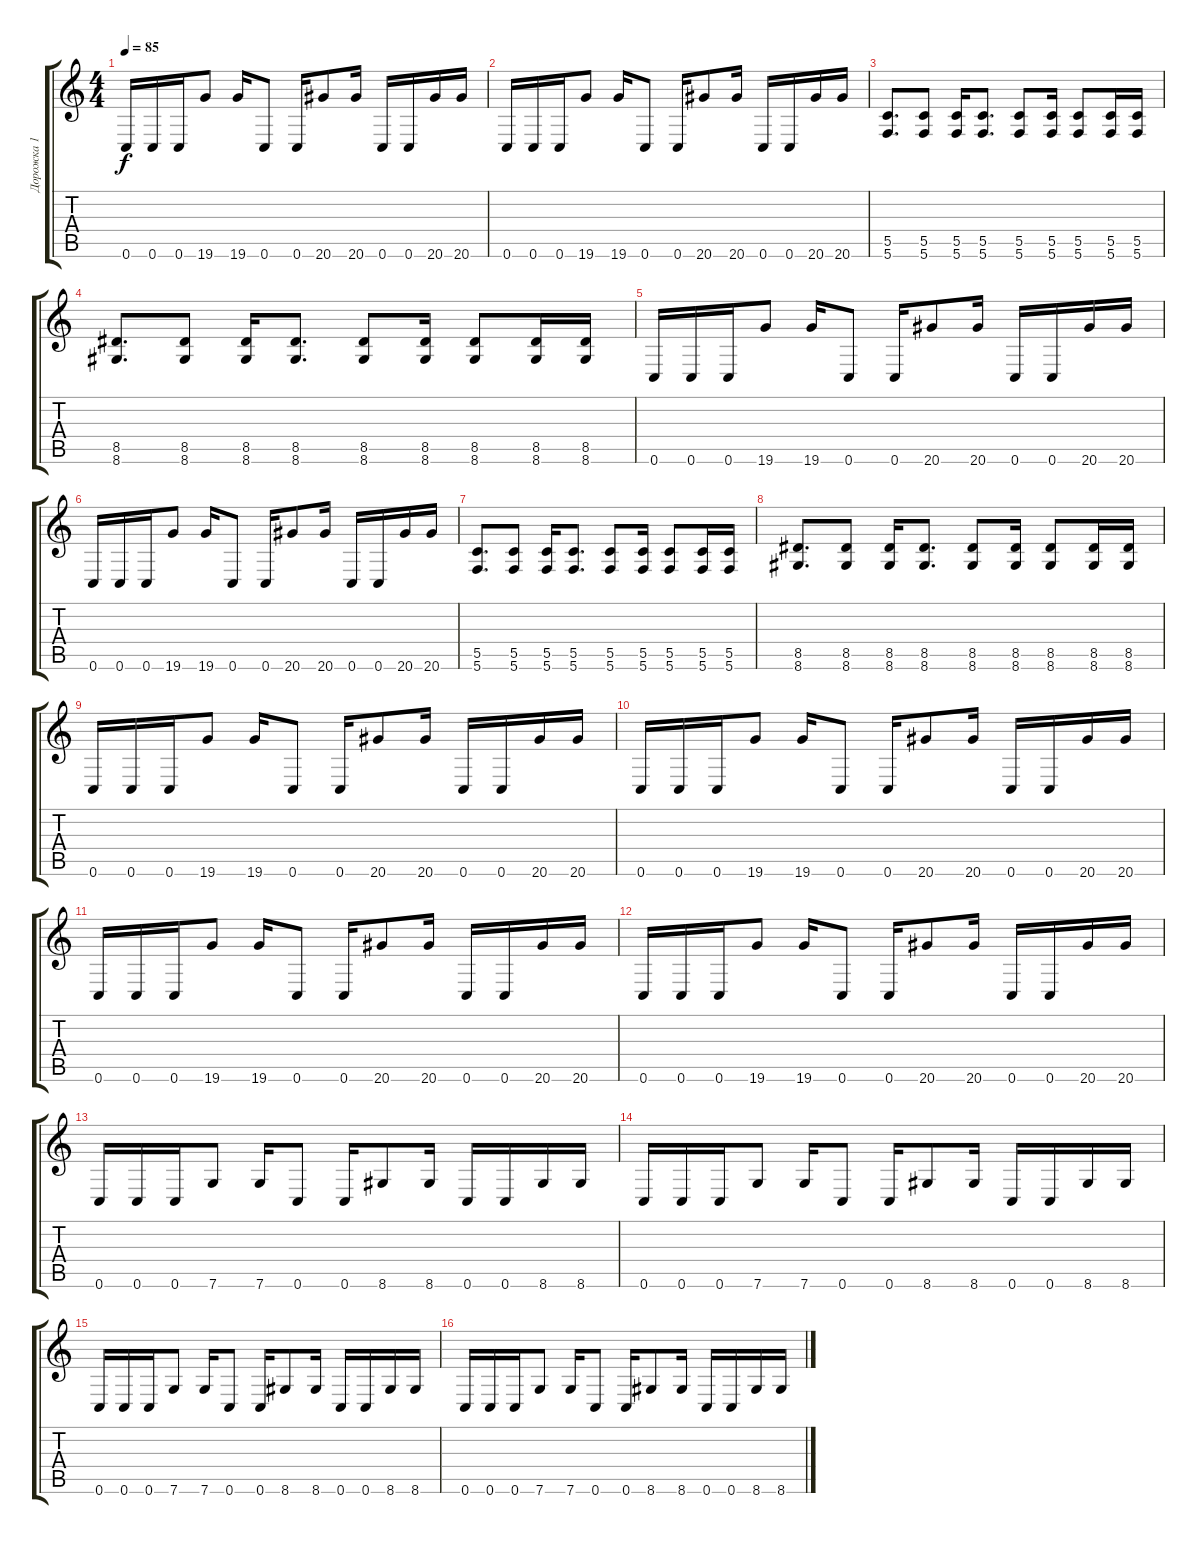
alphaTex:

\track ("Дорожка 1" "Дорожка 1") {instrument distortionguitar}
\staff {score tabs}
\tuning (D4 A3 F3 C3 G2 C2) {hide}
\ts (4 4)
\tempo 85
\clef g2
\ks c
0.6.16{dy f} 0.6.16 0.6.16 19.6.8 19.6.16 0.6.8 0.6.16 20.6.8 20.6.16 0.6.16 0.6.16 20.6.16 20.6.16 |
0.6.16 0.6.16 0.6.16 19.6.8 19.6.16 0.6.8 0.6.16 20.6.8 20.6.16 0.6.16 0.6.16 20.6.16 20.6.16 |
(5.5 5.6).8{d} (5.5 5.6).8 (5.5 5.6).16 (5.5 5.6).8{d} (5.5 5.6).8 (5.5 5.6).16 (5.5 5.6).8 (5.5 5.6).16 (5.5 5.6).16 |
(8.5 8.6).8{d} (8.5 8.6).8 (8.5 8.6).16 (8.5 8.6).8{d} (8.5 8.6).8 (8.5 8.6).16 (8.5 8.6).8 (8.5 8.6).16 (8.5 8.6).16 |
0.6.16 0.6.16 0.6.16 19.6.8 19.6.16 0.6.8 0.6.16 20.6.8 20.6.16 0.6.16 0.6.16 20.6.16 20.6.16 |
0.6.16 0.6.16 0.6.16 19.6.8 19.6.16 0.6.8 0.6.16 20.6.8 20.6.16 0.6.16 0.6.16 20.6.16 20.6.16 |
(5.5 5.6).8{d} (5.5 5.6).8 (5.5 5.6).16 (5.5 5.6).8{d} (5.5 5.6).8 (5.5 5.6).16 (5.5 5.6).8 (5.5 5.6).16 (5.5 5.6).16 |
(8.5 8.6).8{d} (8.5 8.6).8 (8.5 8.6).16 (8.5 8.6).8{d} (8.5 8.6).8 (8.5 8.6).16 (8.5 8.6).8 (8.5 8.6).16 (8.5 8.6).16 |
0.6.16 0.6.16 0.6.16 19.6.8 19.6.16 0.6.8 0.6.16 20.6.8 20.6.16 0.6.16 0.6.16 20.6.16 20.6.16 |
0.6.16 0.6.16 0.6.16 19.6.8 19.6.16 0.6.8 0.6.16 20.6.8 20.6.16 0.6.16 0.6.16 20.6.16 20.6.16 |
0.6.16 0.6.16 0.6.16 19.6.8 19.6.16 0.6.8 0.6.16 20.6.8 20.6.16 0.6.16 0.6.16 20.6.16 20.6.16 |
0.6.16 0.6.16 0.6.16 19.6.8 19.6.16 0.6.8 0.6.16 20.6.8 20.6.16 0.6.16 0.6.16 20.6.16 20.6.16 |
0.6.16 0.6.16 0.6.16 7.6.8 7.6.16 0.6.8 0.6.16 8.6.8 8.6.16 0.6.16 0.6.16 8.6.16 8.6.16 |
0.6.16 0.6.16 0.6.16 7.6.8 7.6.16 0.6.8 0.6.16 8.6.8 8.6.16 0.6.16 0.6.16 8.6.16 8.6.16 |
0.6.16 0.6.16 0.6.16 7.6.8 7.6.16 0.6.8 0.6.16 8.6.8 8.6.16 0.6.16 0.6.16 8.6.16 8.6.16 |
0.6.16 0.6.16 0.6.16 7.6.8 7.6.16 0.6.8 0.6.16 8.6.8 8.6.16 0.6.16 0.6.16 8.6.16 8.6.16
